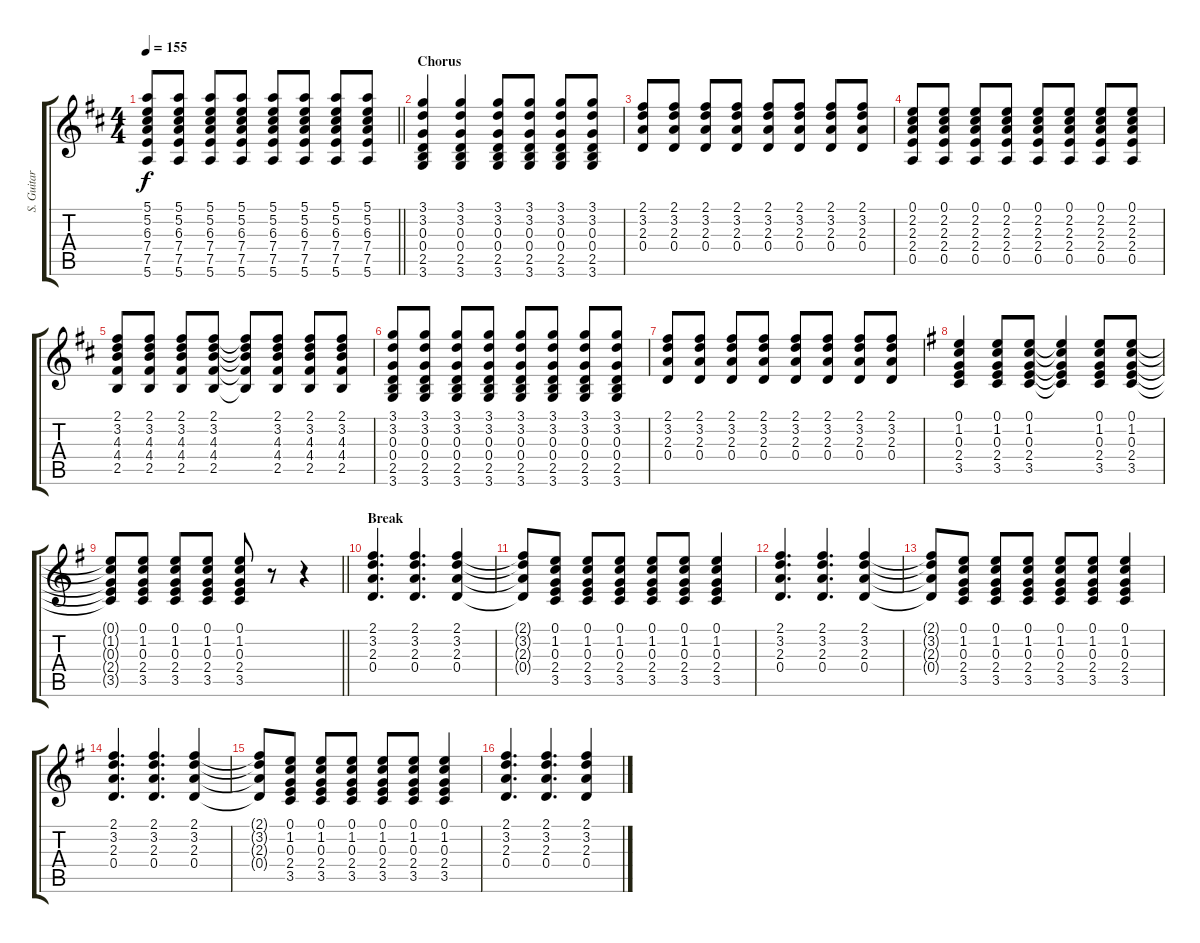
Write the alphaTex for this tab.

\track ("S. Guitar" "S. Guitar") {instrument overdrivenguitar}
\staff {score tabs}
\tuning (E4 B3 G3 D3 A2 E2) {hide}
\ts (4 4)
\tempo 155
\clef g2
\barLineRight lightlight
\ks d
(5.1 5.2 6.3 7.4 7.5 5.6).8{dy f} (5.1 5.2 6.3 7.4 7.5 5.6).8 (5.1 5.2 6.3 7.4 7.5 5.6).8 (5.1 5.2 6.3 7.4 7.5 5.6).8 (5.1 5.2 6.3 7.4 7.5 5.6).8 (5.1 5.2 6.3 7.4 7.5 5.6).8 (5.1 5.2 6.3 7.4 7.5 5.6).8 (5.1 5.2 6.3 7.4 7.5 5.6).8 |
\section ("" "Chorus")
(3.1 3.2 0.3 0.4 2.5 3.6).4 (3.1 3.2 0.3 0.4 2.5 3.6).4 (3.1 3.2 0.3 0.4 2.5 3.6).8 (3.1 3.2 0.3 0.4 2.5 3.6).8 (3.1 3.2 0.3 0.4 2.5 3.6).8 (3.1 3.2 0.3 0.4 2.5 3.6).8 |
(2.1 3.2 2.3 0.4).8 (2.1 3.2 2.3 0.4).8 (2.1 3.2 2.3 0.4).8 (2.1 3.2 2.3 0.4).8 (2.1 3.2 2.3 0.4).8 (2.1 3.2 2.3 0.4).8 (2.1 3.2 2.3 0.4).8 (2.1 3.2 2.3 0.4).8 |
(0.1 2.2 2.3 2.4 0.5).8 (0.1 2.2 2.3 2.4 0.5).8 (0.1 2.2 2.3 2.4 0.5).8 (0.1 2.2 2.3 2.4 0.5).8 (0.1 2.2 2.3 2.4 0.5).8 (0.1 2.2 2.3 2.4 0.5).8 (0.1 2.2 2.3 2.4 0.5).8 (0.1 2.2 2.3 2.4 0.5).8 |
(2.1 3.2 4.3 4.4 2.5).8 (2.1 3.2 4.3 4.4 2.5).8 (2.1 3.2 4.3 4.4 2.5).8 (2.1 3.2 4.3 4.4 2.5).8 (2.1{t} 3.2{t} 4.3{t} 4.4{t} 2.5{t}).8 (2.1 3.2 4.3 4.4 2.5).8 (2.1 3.2 4.3 4.4 2.5).8 (2.1 3.2 4.3 4.4 2.5).8 |
(3.1 3.2 0.3 0.4 2.5 3.6).8 (3.1 3.2 0.3 0.4 2.5 3.6).8 (3.1 3.2 0.3 0.4 2.5 3.6).8 (3.1 3.2 0.3 0.4 2.5 3.6).8 (3.1 3.2 0.3 0.4 2.5 3.6).8 (3.1 3.2 0.3 0.4 2.5 3.6).8 (3.1 3.2 0.3 0.4 2.5 3.6).8 (3.1 3.2 0.3 0.4 2.5 3.6).8 |
(2.1 3.2 2.3 0.4).8 (2.1 3.2 2.3 0.4).8 (2.1 3.2 2.3 0.4).8 (2.1 3.2 2.3 0.4).8 (2.1 3.2 2.3 0.4).8 (2.1 3.2 2.3 0.4).8 (2.1 3.2 2.3 0.4).8 (2.1 3.2 2.3 0.4).8 |
\ks g
(0.1 1.2 0.3 2.4 3.5).4 (0.1 1.2 0.3 2.4 3.5).8 (0.1 1.2 0.3 2.4 3.5).8 (0.1{t} 1.2{t} 0.3{t} 2.4{t} 3.5{t}).4 (0.1 1.2 0.3 2.4 3.5).8 (0.1 1.2 0.3 2.4 3.5).8 |
\barLineRight lightlight
(0.1{t} 1.2{t} 0.3{t} 2.4{t} 3.5{t}).8 (0.1 1.2 0.3 2.4 3.5).8 (0.1 1.2 0.3 2.4 3.5).8 (0.1 1.2 0.3 2.4 3.5).8 (0.1 1.2 0.3 2.4 3.5).8 r.8 r.4 |
\section ("" "Break")
(2.1 3.2 2.3 0.4).4{d} (2.1 3.2 2.3 0.4).4{d} (2.1 3.2 2.3 0.4).4 |
(2.1{t} 3.2{t} 2.3{t} 0.4{t}).8 (0.1 1.2 0.3 2.4 3.5).8 (0.1 1.2 0.3 2.4 3.5).8 (0.1 1.2 0.3 2.4 3.5).8 (0.1 1.2 0.3 2.4 3.5).8 (0.1 1.2 0.3 2.4 3.5).8 (0.1 1.2 0.3 2.4 3.5).4 |
(2.1 3.2 2.3 0.4).4{d} (2.1 3.2 2.3 0.4).4{d} (2.1 3.2 2.3 0.4).4 |
(2.1{t} 3.2{t} 2.3{t} 0.4{t}).8 (0.1 1.2 0.3 2.4 3.5).8 (0.1 1.2 0.3 2.4 3.5).8 (0.1 1.2 0.3 2.4 3.5).8 (0.1 1.2 0.3 2.4 3.5).8 (0.1 1.2 0.3 2.4 3.5).8 (0.1 1.2 0.3 2.4 3.5).4 |
(2.1 3.2 2.3 0.4).4{d} (2.1 3.2 2.3 0.4).4{d} (2.1 3.2 2.3 0.4).4 |
(2.1{t} 3.2{t} 2.3{t} 0.4{t}).8 (0.1 1.2 0.3 2.4 3.5).8 (0.1 1.2 0.3 2.4 3.5).8 (0.1 1.2 0.3 2.4 3.5).8 (0.1 1.2 0.3 2.4 3.5).8 (0.1 1.2 0.3 2.4 3.5).8 (0.1 1.2 0.3 2.4 3.5).4 |
(2.1 3.2 2.3 0.4).4{d} (2.1 3.2 2.3 0.4).4{d} (2.1 3.2 2.3 0.4).4
